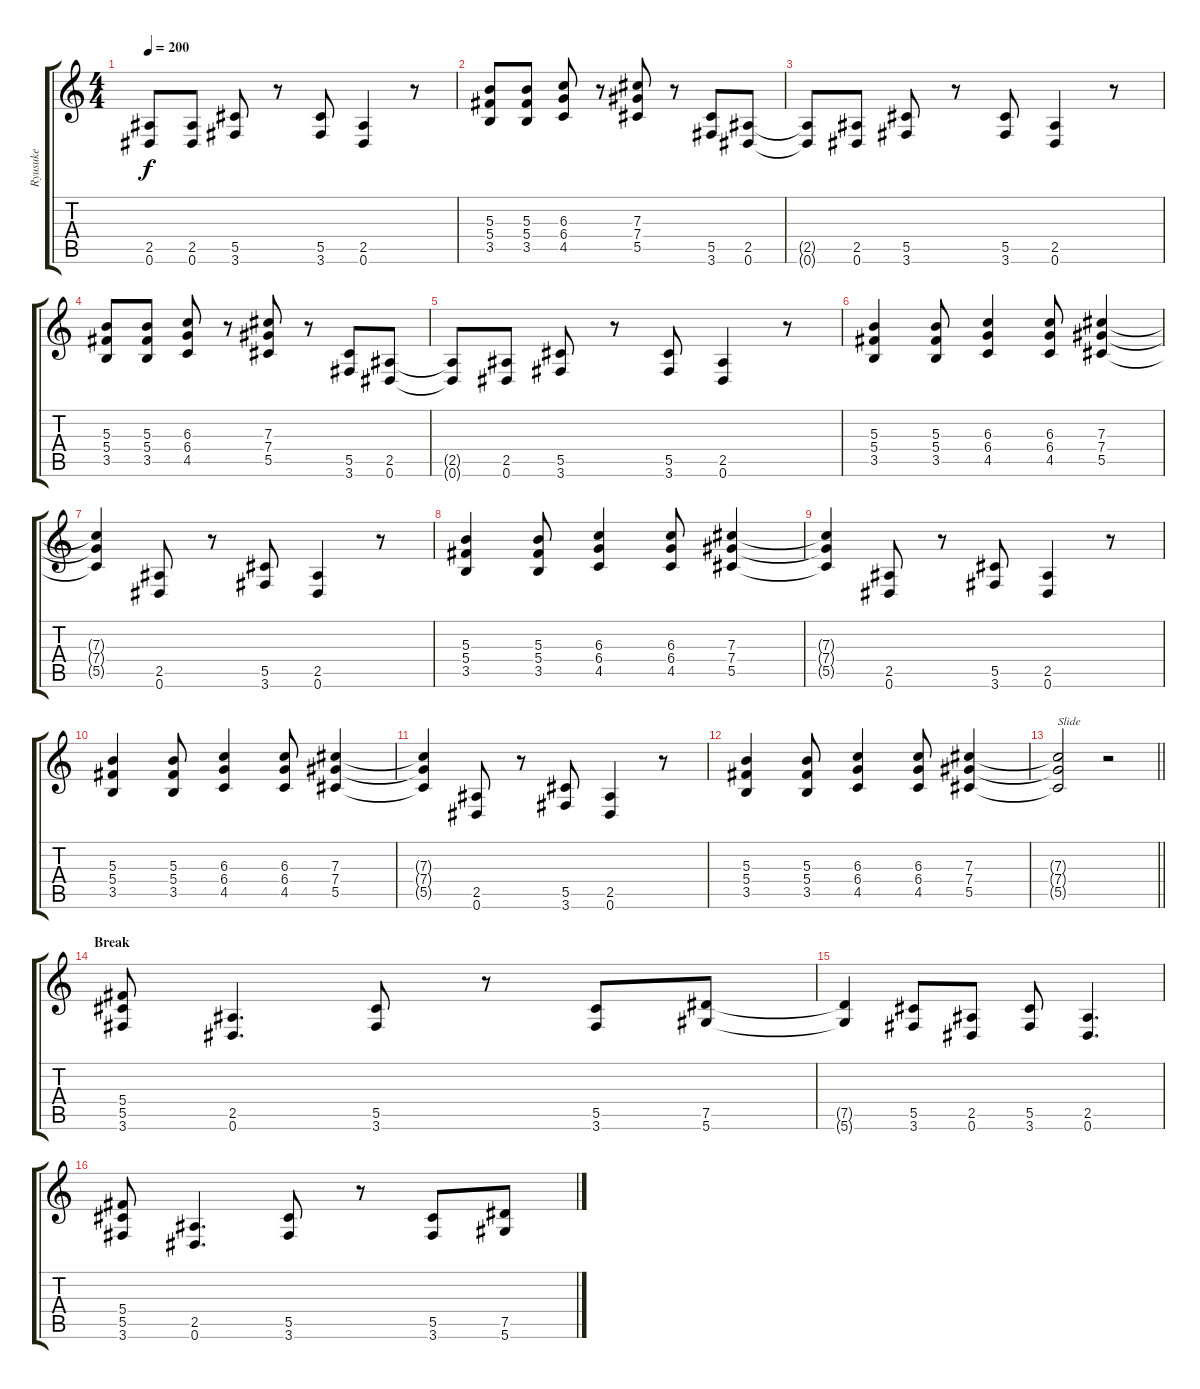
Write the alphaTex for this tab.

\track ("Ryusuke" "Ryusuke") {instrument distortionguitar}
\staff {score tabs}
\tuning (Eb4 Bb3 Gb3 Db3 Ab2 Eb2) {hide}
\ts (4 4)
\tempo 200
\clef g2
\ks c
(2.5{t} 0.6{t}).8{dy f} (2.5 0.6).8 (5.5 3.6).8 r.8 (5.5 3.6).8 (2.5 0.6).4 r.8 |
(5.3 5.4 3.5).8 (5.3 5.4 3.5).8 (6.3 6.4 4.5).8 r.8 (7.3 7.4 5.5).8 r.8 (5.5 3.6).8 (2.5 0.6).8 |
(2.5{t} 0.6{t}).8 (2.5 0.6).8 (5.5 3.6).8 r.8 (5.5 3.6).8 (2.5 0.6).4 r.8 |
(5.3 5.4 3.5).8 (5.3 5.4 3.5).8 (6.3 6.4 4.5).8 r.8 (7.3 7.4 5.5).8 r.8 (5.5 3.6).8 (2.5 0.6).8 |
(2.5{t} 0.6{t}).8 (2.5 0.6).8 (5.5 3.6).8 r.8 (5.5 3.6).8 (2.5 0.6).4 r.8 |
(5.3 5.4 3.5).4 (5.3 5.4 3.5).8 (6.3 6.4 4.5).4 (6.3 6.4 4.5).8 (7.3 7.4 5.5).4 |
(7.3{t} 7.4{t} 5.5{t}).4 (2.5 0.6).8 r.8 (5.5 3.6).8 (2.5 0.6).4 r.8 |
(5.3 5.4 3.5).4 (5.3 5.4 3.5).8 (6.3 6.4 4.5).4 (6.3 6.4 4.5).8 (7.3 7.4 5.5).4 |
(7.3{t} 7.4{t} 5.5{t}).4 (2.5 0.6).8 r.8 (5.5 3.6).8 (2.5 0.6).4 r.8 |
(5.3 5.4 3.5).4 (5.3 5.4 3.5).8 (6.3 6.4 4.5).4 (6.3 6.4 4.5).8 (7.3 7.4 5.5).4 |
(7.3{t} 7.4{t} 5.5{t}).4 (2.5 0.6).8 r.8 (5.5 3.6).8 (2.5 0.6).4 r.8 |
(5.3 5.4 3.5).4 (5.3 5.4 3.5).8 (6.3 6.4 4.5).4 (6.3 6.4 4.5).8 (7.3 7.4 5.5).4 |
\barLineRight lightlight
(7.3{t} 7.4{t} 5.5{t}).2{txt "Slide"} r.2 |
\section ("" "Break")
(5.4 5.5 3.6).8 (2.5 0.6).4{d} (5.5 3.6).8 r.8 (5.5 3.6).8 (7.5 5.6).8 |
(7.5{t} 5.6{t}).4 (5.5 3.6).8 (2.5 0.6).8 (5.5 3.6).8 (2.5 0.6).4{d} |
(5.4 5.5 3.6).8 (2.5 0.6).4{d} (5.5 3.6).8 r.8 (5.5 3.6).8 (7.5 5.6).8
